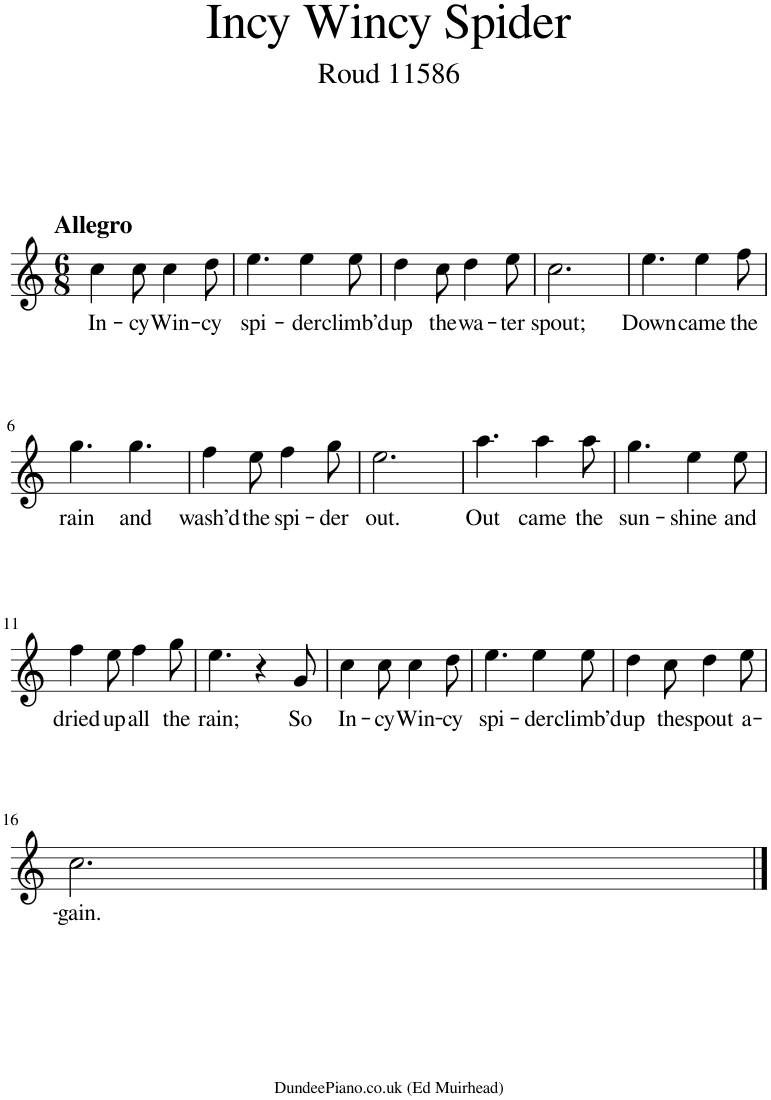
**kern	**text
*part1	*part1
*staff1	*staff1
*I"Piano	*
*I'Pno.	*
*clefG2	*
*k[]	*
*M6/8	*
=1	=1
!LO:TX:a:B:t=Allegro	!
!	!LO:LY:b
4cc\	In-
!	!LO:LY:b
8cc\	-cy
!	!LO:LY:b
4cc\	Win-
!	!LO:LY:b
8dd\	-cy
=2	=2
!	!LO:LY:b
4.ee\	spi-
!	!LO:LY:b
4ee\	-der
!	!LO:LY:b
8ee\	climb’d
=3	=3
!	!LO:LY:b
4dd\	up
!	!LO:LY:b
8cc\	the
!	!LO:LY:b
4dd\	wa-
!	!LO:LY:b
8ee\	-ter
=4	=4
!	!LO:LY:b
2.cc\	spout;
=5	=5
!	!LO:LY:b
4.ee\	Down
!	!LO:LY:b
4ee\	came
!	!LO:LY:b
8ff\	the
!!LO:LB:g=z
=6	=6
!	!LO:LY:b
4.gg\	rain
!	!LO:LY:b
4.gg\	and
=7	=7
!	!LO:LY:b
4ff\	wash’d
!	!LO:LY:b
8ee\	the
!	!LO:LY:b
4ff\	spi-
!	!LO:LY:b
8gg\	-der
=8	=8
!	!LO:LY:b
2.ee\	out.
=9	=9
!	!LO:LY:b
4.aa\	Out
!	!LO:LY:b
4aa\	came
!	!LO:LY:b
8aa\	the
=10	=10
!	!LO:LY:b
4.gg\	sun-
!	!LO:LY:b
4ee\	-shine
!	!LO:LY:b
8ee\	and
!!LO:LB:g=z
=11	=11
!	!LO:LY:b
4ff\	dried
!	!LO:LY:b
8ee\	up
!	!LO:LY:b
4ff\	all
!	!LO:LY:b
8gg\	the
=12	=12
!	!LO:LY:b
4.ee\	rain;
4r	.
!	!LO:LY:b
8g/	So
=13	=13
!	!LO:LY:b
4cc\	In-
!	!LO:LY:b
8cc\	-cy
!	!LO:LY:b
4cc\	Win-
!	!LO:LY:b
8dd\	-cy
=14	=14
!	!LO:LY:b
4.ee\	spi-
!	!LO:LY:b
4ee\	-der
!	!LO:LY:b
8ee\	climb’d
=15	=15
!	!LO:LY:b
4dd\	up
!	!LO:LY:b
8cc\	the
!	!LO:LY:b
4dd\	spout
!	!LO:LY:b
8ee\	a-
!!LO:LB:g=z
=16	=16
!	!LO:LY:b
2.cc\	-gain.
==	==
*-	*-
